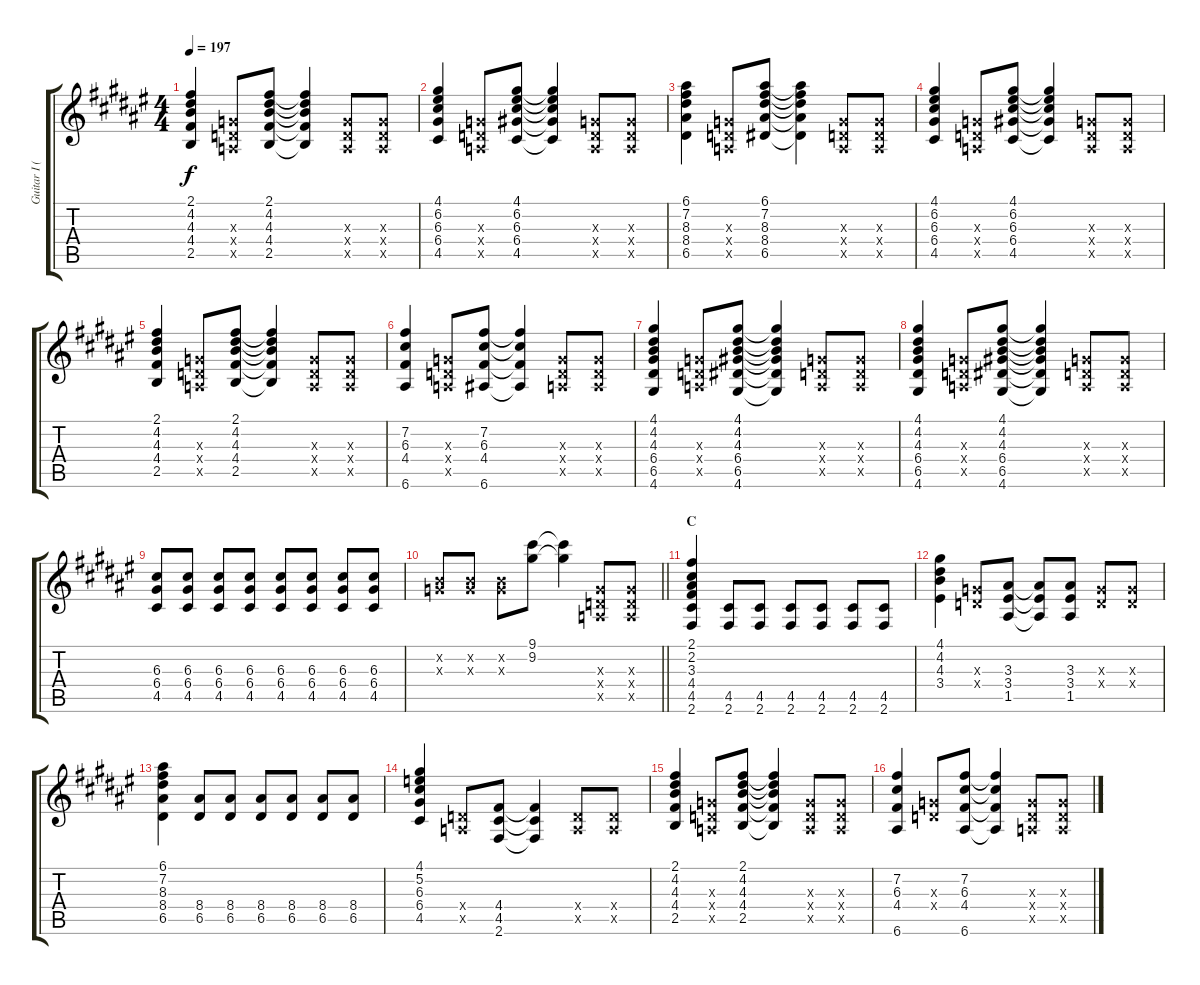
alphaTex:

\track ("Guitar I (Hirasawa Yui)" "Guitar I (") {instrument overdrivenguitar}
\staff {score tabs}
\tuning (E4 B3 G3 D3 A2 E2) {hide}
\ts (4 4)
\tempo 197
\clef g2
\ks f#
(2.1 4.2 4.3 4.4 2.5).4{dy f} (0.3{x} 0.4{x} 0.5{x}).8 (2.1 4.2 4.3 4.4 2.5).8 (2.1{t} 4.2{t} 4.3{t} 4.4{t} 2.5{t}).4 (0.3{x} 0.4{x} 0.5{x}).8 (0.3{x} 0.4{x} 0.5{x}).8 |
(4.1 6.2 6.3 6.4 4.5).4 (0.3{x} 0.4{x} 0.5{x}).8 (4.1 6.2 6.3 6.4 4.5).8 (4.1{t} 6.2{t} 6.3{t} 6.4{t} 4.5{t}).4 (0.3{x} 0.4{x} 0.5{x}).8 (0.3{x} 0.4{x} 0.5{x}).8 |
(6.1 7.2 8.3 8.4 6.5).4 (0.3{x} 0.4{x} 0.5{x}).8 (6.1 7.2 8.3 8.4 6.5).8 (6.1{t} 7.2{t} 8.3{t} 8.4{t} 6.5{t}).4 (0.3{x} 0.4{x} 0.5{x}).8 (0.3{x} 0.4{x} 0.5{x}).8 |
(4.1 6.2 6.3 6.4 4.5).4 (0.3{x} 0.4{x} 0.5{x}).8 (4.1 6.2 6.3 6.4 4.5).8 (4.1{t} 6.2{t} 6.3{t} 6.4{t} 4.5{t}).4 (0.3{x} 0.4{x} 0.5{x}).8 (0.3{x} 0.4{x} 0.5{x}).8 |
(2.1 4.2 4.3 4.4 2.5).4 (0.3{x} 0.4{x} 0.5{x}).8 (2.1 4.2 4.3 4.4 2.5).8 (2.1{t} 4.2{t} 4.3{t} 4.4{t} 2.5{t}).4 (0.3{x} 0.4{x} 0.5{x}).8 (0.3{x} 0.4{x} 0.5{x}).8 |
(7.2 6.3 4.4 6.6).4 (0.3{x} 0.4{x} 0.5{x}).8 (7.2 6.3 4.4 6.6).8 (7.2{t} 6.3{t} 4.4{t} 6.6{t}).4 (0.3{x} 0.4{x} 0.5{x}).8 (0.3{x} 0.4{x} 0.5{x}).8 |
(4.1 4.2 4.3 6.4 6.5 4.6).4 (0.3{x} 0.4{x} 0.5{x}).8 (4.1 4.2 4.3 6.4 6.5 4.6).8 (4.1{t} 4.2{t} 4.3{t} 6.4{t} 6.5{t} 4.6{t}).4 (0.3{x} 0.4{x} 0.5{x}).8 (0.3{x} 0.4{x} 0.5{x}).8 |
(4.1 4.2 4.3 6.4 6.5 4.6).4 (0.3{x} 0.4{x} 0.5{x}).8 (4.1 4.2 4.3 6.4 6.5 4.6).8 (4.1{t} 4.2{t} 4.3{t} 6.4{t} 6.5{t} 4.6{t}).4 (0.3{x} 0.4{x} 0.5{x}).8 (0.3{x} 0.4{x} 0.5{x}).8 |
(6.3 6.4 4.5).8 (6.3 6.4 4.5).8 (6.3 6.4 4.5).8 (6.3 6.4 4.5).8 (6.3 6.4 4.5).8 (6.3 6.4 4.5).8 (6.3 6.4 4.5).8 (6.3 6.4 4.5).8 |
\barLineRight lightlight
(0.2{x} 0.3{x}).8 (0.2{x} 0.3{x}).8 (0.2{x} 0.3{x}).8 (9.1 9.2).8 (9.1{t} 9.2{t}).4 (0.3{x} 0.4{x} 0.5{x}).8 (0.3{x} 0.4{x} 0.5{x}).8 |
\section ("" "C")
(2.1 2.2 3.3 4.4 4.5 2.6).4 (4.5 2.6).8 (4.5 2.6).8 (4.5 2.6).8 (4.5 2.6).8 (4.5 2.6).8 (4.5 2.6).8 |
(4.1 4.2 4.3 3.4).4 (0.3{x} 0.4{x}).8 (3.3 3.4 1.5).8 (3.3{t} 3.4{t} 1.5{t}).8 (3.3 3.4 1.5).8 (0.3{x} 0.4{x}).8 (0.3{x} 0.4{x}).8 |
(6.1 7.2 8.3 8.4 6.5).4 (8.4 6.5).8 (8.4 6.5).8 (8.4 6.5).8 (8.4 6.5).8 (8.4 6.5).8 (8.4 6.5).8 |
(4.1 5.2 6.3 6.4 4.5).4 (0.4{x} 0.5{x}).8 (4.4 4.5 2.6).8 (4.4{t} 4.5{t} 2.6{t}).4 (0.4{x} 0.5{x}).8 (0.4{x} 0.5{x}).8 |
(2.1 4.2 4.3 4.4 2.5).4 (0.3{x} 0.4{x} 0.5{x}).8 (2.1 4.2 4.3 4.4 2.5).8 (2.1{t} 4.2{t} 4.3{t} 4.4{t} 2.5{t}).4 (0.3{x} 0.4{x} 0.5{x}).8 (0.3{x} 0.4{x} 0.5{x}).8 |
(7.2 6.3 4.4 6.6).4 (0.3{x} 0.4{x}).8 (7.2 6.3 4.4 6.6).8 (7.2{t} 6.3{t} 4.4{t} 6.6{t}).4 (0.3{x} 0.4{x} 0.5{x}).8 (0.3{x} 0.4{x} 0.5{x}).8
